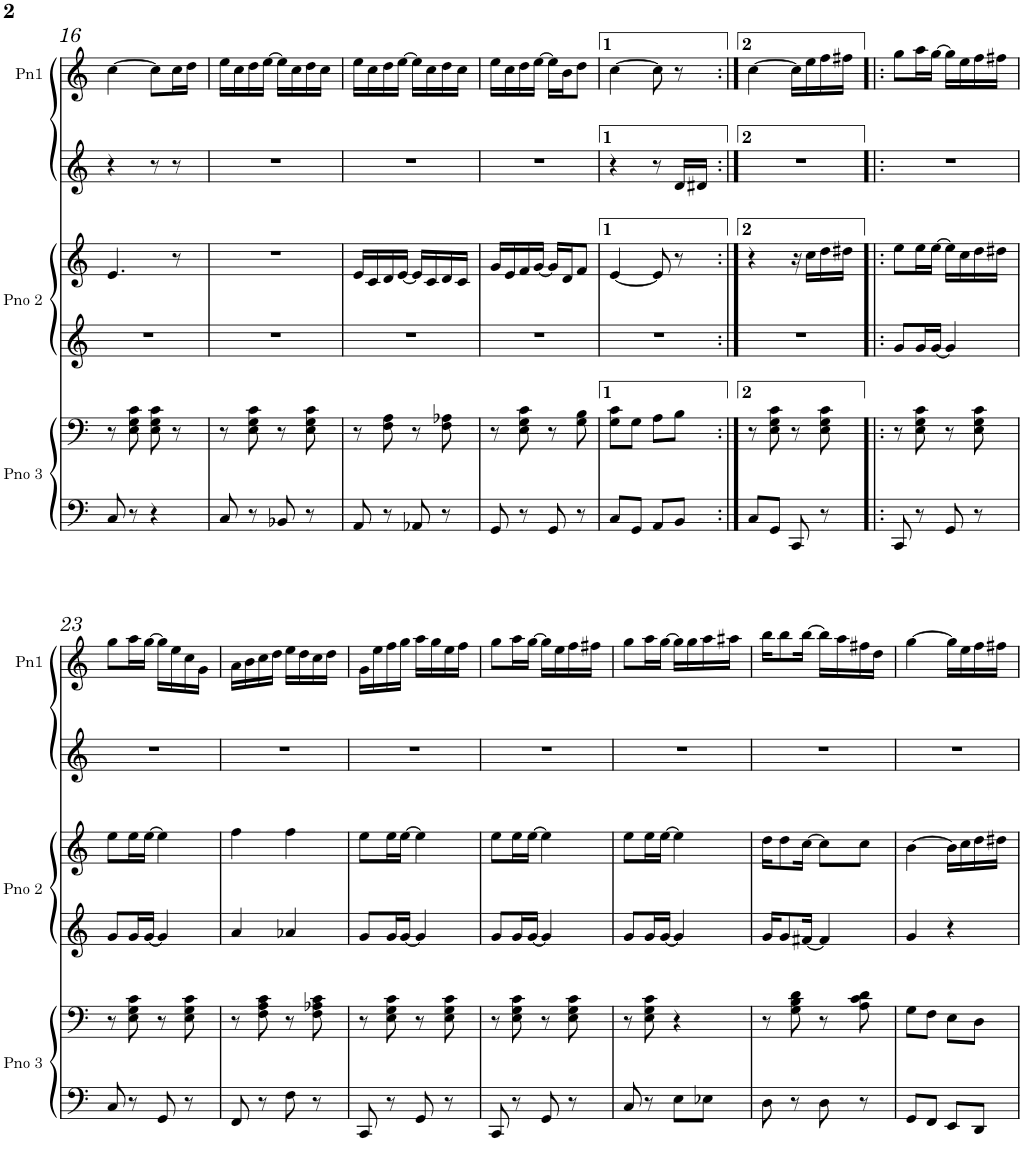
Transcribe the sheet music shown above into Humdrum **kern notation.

**kern	**kern	**kern	**kern	**kern	**kern
*part4	*part4	*part3	*part3	*part2	*part1
*staff6	*staff5	*staff4	*staff3	*staff2	*staff1
*I"Piano 3	*	*I"Piano 2	*	*	*I"Piano1
*I'Pno 3	*	*I'Pno 2	*	*	*I'Pn1
!!LO:PB:g=z
*clefF4	*clefF4	*clefG2	*clefG2	*clefG2	*clefG2
*k[]	*k[]	*k[]	*k[]	*k[]	*k[]
*M2/4	*M2/4	*M2/4	*M2/4	*M2/4	*M2/4
=16	=16	=16	=16	=16	=16
8C/	8r	2r	4.e/	4r	[4cc\
8r	8E\ 8G\ 8c\	.	.	.	.
4r	8E\ 8G\ 8c\	.	.	8r	8cc\L]
.	8r	.	8r	8r	16cc\L
.	.	.	.	.	16dd\JJ
=17	=17	=17	=17	=17	=17
8C/	8r	2r	2r	2r	16ee\LL
.	.	.	.	.	16cc\
8r	8E\ 8G\ 8c\	.	.	.	16dd\
.	.	.	.	.	[16ee\JJ
8BB-X/	8r	.	.	.	16ee\LL]
.	.	.	.	.	16cc\
8r	8E\ 8G\ 8c\	.	.	.	16dd\
.	.	.	.	.	16cc\JJ
=18	=18	=18	=18	=18	=18
8AA/	8r	2r	16e/LL	2r	16ee\LL
.	.	.	16c/	.	16cc\
8r	8F\ 8A\	.	16d/	.	16dd\
.	.	.	[16e/JJ	.	[16ee\JJ
8AA-X/	8r	.	16e/LL]	.	16ee\LL]
.	.	.	16c/	.	16cc\
8r	8F\ 8A-X\	.	16d/	.	16dd\
.	.	.	16c/JJ	.	16cc\JJ
=19	=19	=19	=19	=19	=19
8GG/	8r	2r	16g/LL	2r	16ee\LL
.	.	.	16e/	.	16cc\
8r	8E\ 8G\ 8c\	.	16f/	.	16dd\
.	.	.	[16g/JJ	.	[16ee\JJ
8GG/	8r	.	16g/LL]	.	16ee\LL]
.	.	.	16d/J	.	16b\J
8r	8G\ 8B\	.	8f/J	.	8dd\J
=20	=20	=20	=20	=20	=20
8C/L	8G\ 8c\L	2r	[4e/	4r	[4cc\
8GG/J	8G\J	.	.	.	.
8AA/L	8A\L	.	8e/]	8r	8cc\]
8BB/J	8B\J	.	8r	16d/LL	8r
.	.	.	.	16d#X/JJ	.
=21:|!	=21:|!	=21:|!	=21:|!	=21:|!	=21:|!
8C/L	8r	2r	4r	2r	[4cc\
8GG/J	8E\ 8G\ 8c\	.	.	.	.
8CC/	8r	.	16r	.	16cc\LL]
.	.	.	16cc\LL	.	16ee\
8r	8E\ 8G\ 8c\	.	16dd\	.	16ff\
.	.	.	16dd#X\JJ	.	16ff#X\JJ
=22!|:	=22!|:	=22!|:	=22!|:	=22!|:	=22!|:
8CC/	8r	8g/L	8ee\L	2r	8gg\L
8r	8E\ 8G\ 8c\	16g/L	16ee\L	.	16aa\L
.	.	[16g/JJ	[16ee\JJ	.	[16gg\JJ
8GG/	8r	4g/]	16ee\LL]	.	16gg\LL]
.	.	.	16cc\	.	16ee\
8r	8E\ 8G\ 8c\	.	16dd\	.	16ff\
.	.	.	16dd#X\JJ	.	16ff#X\JJ
!!LO:LB:g=z
=23	=23	=23	=23	=23	=23
8C/	8r	8g/L	8ee\L	2r	8gg\L
8r	8E\ 8G\ 8c\	16g/L	16ee\L	.	16aa\L
.	.	[16g/JJ	[16ee\JJ	.	[16gg\JJ
8GG/	8r	4g/]	4ee\]	.	16gg\LL]
.	.	.	.	.	16ee\
8r	8E\ 8G\ 8c\	.	.	.	16cc\
.	.	.	.	.	16g\JJ
=24	=24	=24	=24	=24	=24
8FF/	8r	4a/	4ff\	2r	16a\LL
.	.	.	.	.	16b\
8r	8F\ 8A\ 8c\	.	.	.	16cc\
.	.	.	.	.	16dd\JJ
8F\	8r	4a-X/	4ff\	.	16ee\LL
.	.	.	.	.	16dd\
8r	8F\ 8A-X\ 8c\	.	.	.	16cc\
.	.	.	.	.	16dd\JJ
=25	=25	=25	=25	=25	=25
8CC/	8r	8g/L	8ee\L	2r	16g\LL
.	.	.	.	.	16ee\
8r	8E\ 8G\ 8c\	16g/L	16ee\L	.	16ff\
.	.	[16g/JJ	[16ee\JJ	.	16gg\JJ
8GG/	8r	4g/]	4ee\]	.	16aa\LL
.	.	.	.	.	16gg\
8r	8E\ 8G\ 8c\	.	.	.	16ee\
.	.	.	.	.	16ff\JJ
=26	=26	=26	=26	=26	=26
8CC/	8r	8g/L	8ee\L	2r	8gg\L
8r	8E\ 8G\ 8c\	16g/L	16ee\L	.	16aa\L
.	.	[16g/JJ	[16ee\JJ	.	[16gg\JJ
8GG/	8r	4g/]	4ee\]	.	16gg\LL]
.	.	.	.	.	16ee\
8r	8E\ 8G\ 8c\	.	.	.	16ff\
.	.	.	.	.	16ff#X\JJ
=27	=27	=27	=27	=27	=27
8C/	8r	8g/L	8ee\L	2r	8gg\L
8r	8E\ 8G\ 8c\	16g/L	16ee\L	.	16aa\L
.	.	[16g/JJ	[16ee\JJ	.	[16gg\JJ
8E\L	4r	4g/]	4ee\]	.	16gg\LL]
.	.	.	.	.	16gg\
8E-X\J	.	.	.	.	16aa\
.	.	.	.	.	16aa#X\JJ
=28	=28	=28	=28	=28	=28
8D\	8r	16g/KL	16dd\KL	2r	16bb\KL
.	.	8g/	8dd\	.	8bb\
8r	8G\ 8B\ 8d\	.	.	.	.
.	.	[16f#X/Jk	[16cc\Jk	.	[16bb\Jk
8D\	8r	4f#/]	8cc\L]	.	16bb\LL]
.	.	.	.	.	16aa\
8r	8A\ 8c\ 8d\	.	8cc\J	.	16ff#X\
.	.	.	.	.	16dd\JJ
=29	=29	=29	=29	=29	=29
8GG/L	8G\L	4g/	[4b\	2r	[4gg\
8FF/J	8F\J	.	.	.	.
8EE/L	8E\L	4r	16b\LL]	.	16gg\LL]
.	.	.	16cc\	.	16ee\
8DD/J	8D\J	.	16dd\	.	16ff\
.	.	.	16dd#X\JJ	.	16ff#X\JJ
=	=	=	=	=	=
*-	*-	*-	*-	*-	*-
